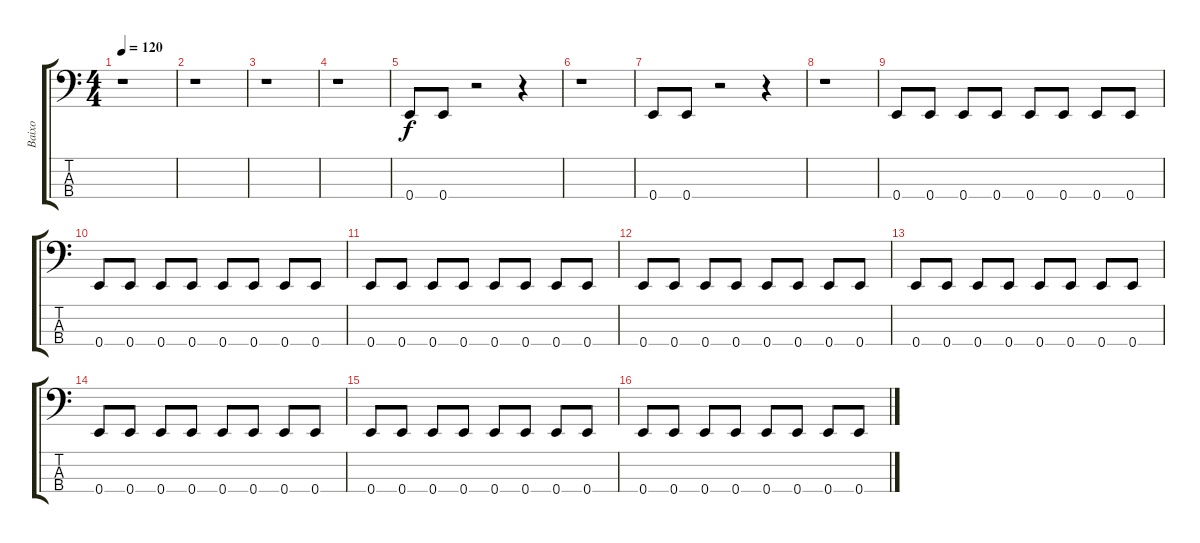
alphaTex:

\track ("Baixo" "Baixo") {instrument electricbassfinger}
\staff {score tabs}
\tuning (G2 D2 A1 E1) {hide}
\ts (4 4)
\tempo 120
\clef f4
\ks c
r.1{dy f instrument electricbassfinger} |
r.1 |
r.1 |
r.1 |
0.4.8 0.4.8 r.2 r.4 |
r.1 |
0.4.8 0.4.8 r.2 r.4 |
r.1 |
0.4.8 0.4.8 0.4.8 0.4.8 0.4.8 0.4.8 0.4.8 0.4.8 |
0.4.8 0.4.8 0.4.8 0.4.8 0.4.8 0.4.8 0.4.8 0.4.8 |
0.4.8 0.4.8 0.4.8 0.4.8 0.4.8 0.4.8 0.4.8 0.4.8 |
0.4.8 0.4.8 0.4.8 0.4.8 0.4.8 0.4.8 0.4.8 0.4.8 |
0.4.8 0.4.8 0.4.8 0.4.8 0.4.8 0.4.8 0.4.8 0.4.8 |
0.4.8 0.4.8 0.4.8 0.4.8 0.4.8 0.4.8 0.4.8 0.4.8 |
0.4.8 0.4.8 0.4.8 0.4.8 0.4.8 0.4.8 0.4.8 0.4.8 |
0.4.8 0.4.8 0.4.8 0.4.8 0.4.8 0.4.8 0.4.8 0.4.8
